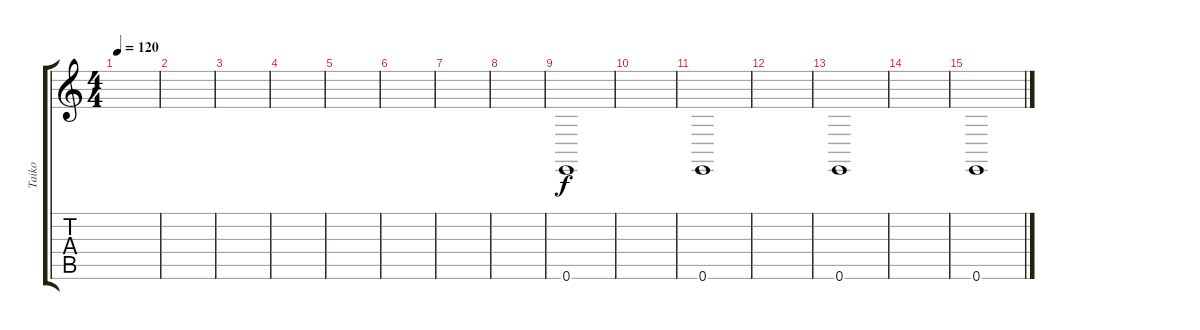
\track ("Taiko" "Taiko") {instrument taikodrum}
\staff {score tabs}
\tuning (E4 B3 G3 D3 A2 E2) {hide}
\ts (4 4)
\tempo 120
\clef g2
\ks c
|
|
|
|
|
|
|
|
0.6.1 |
|
0.6.1 |
|
0.6.1 |
|
0.6.1
